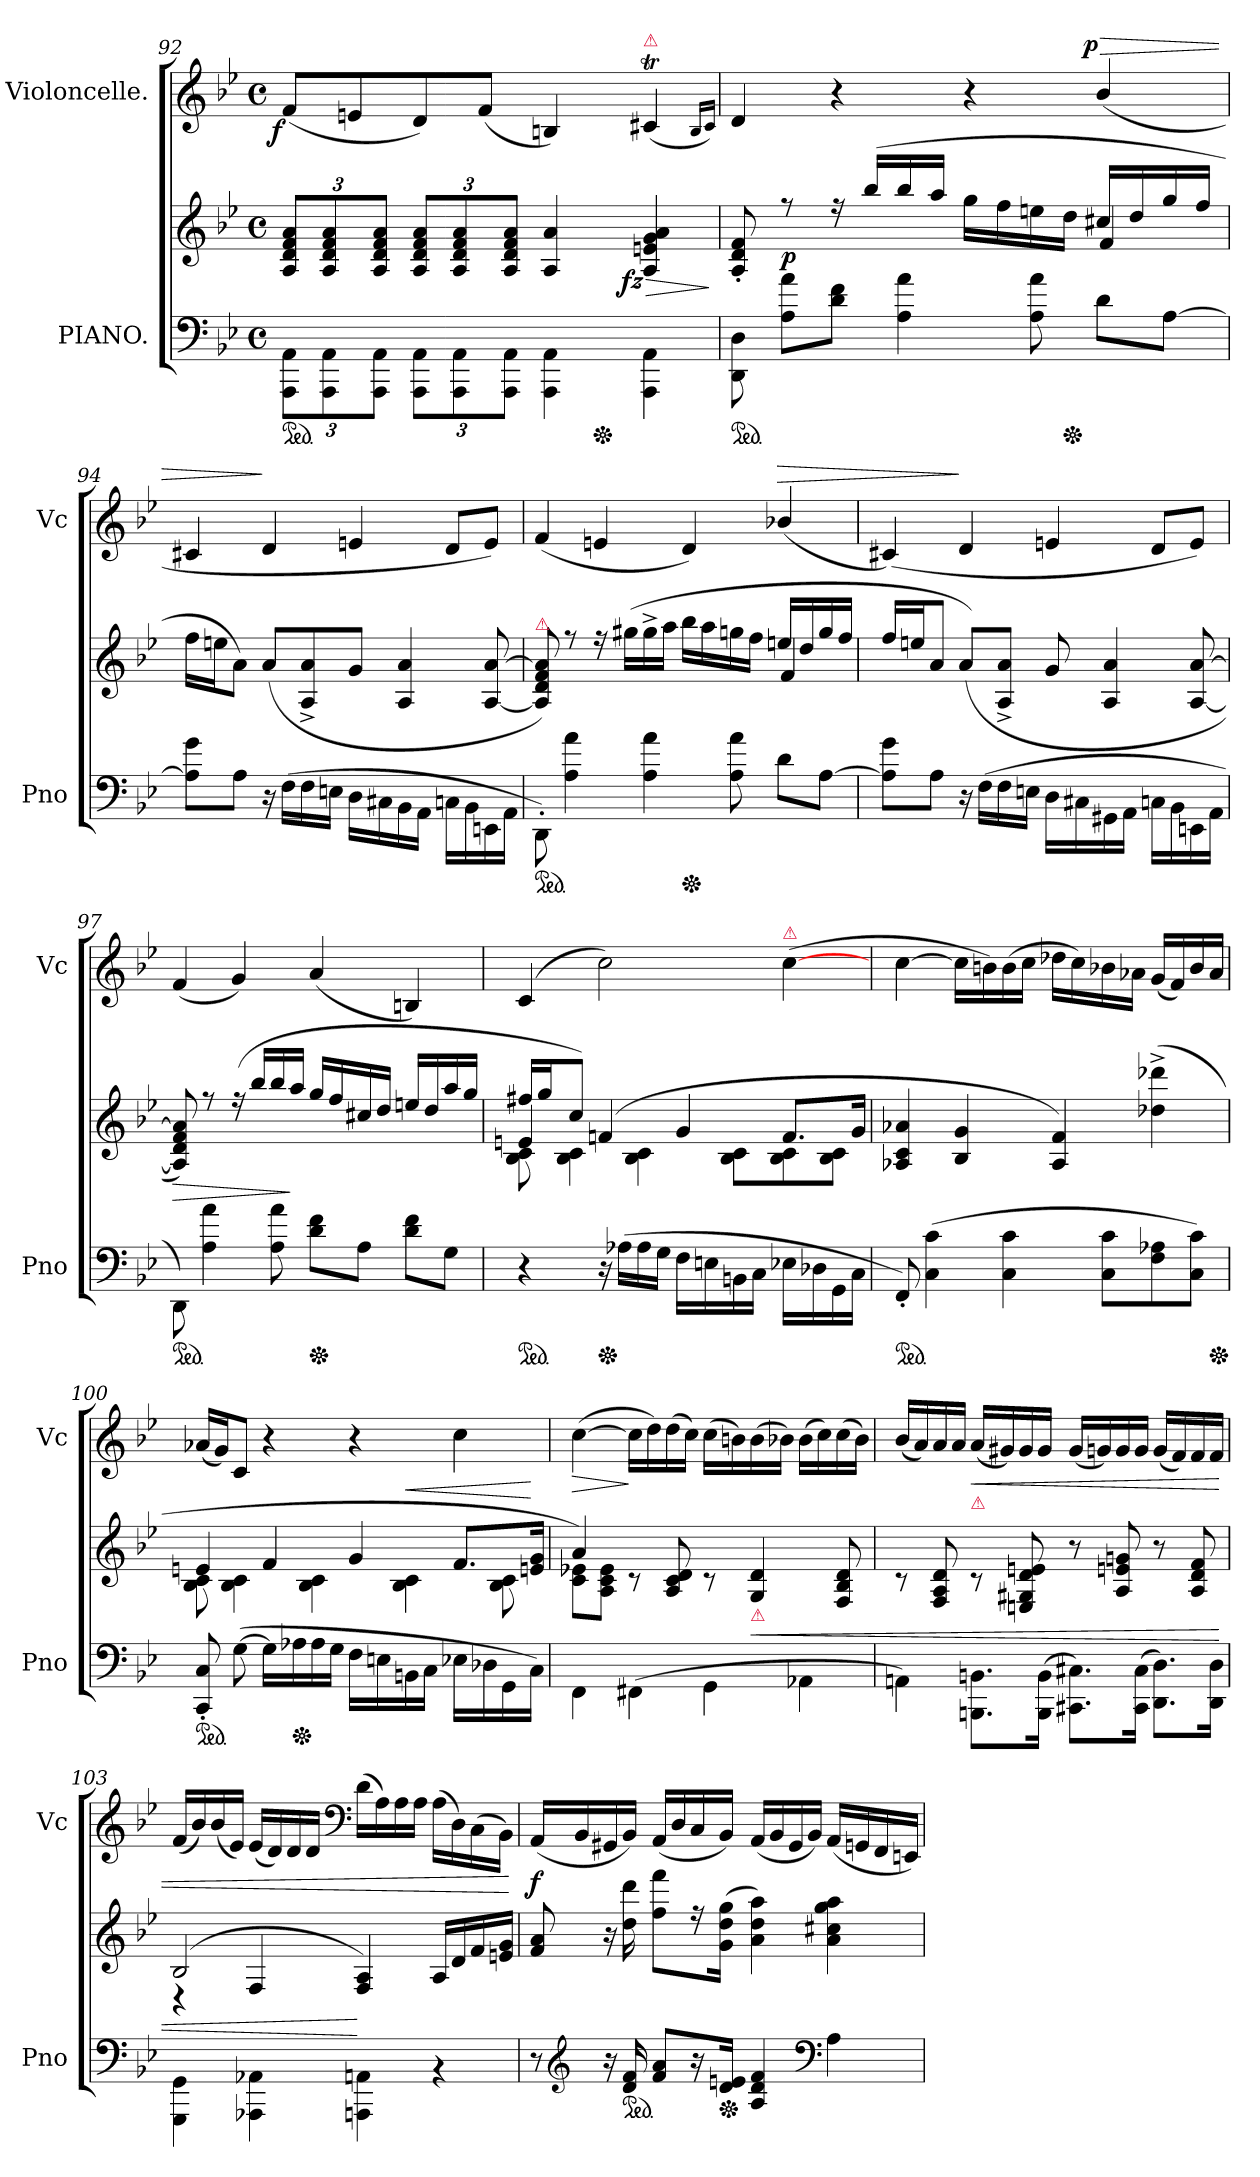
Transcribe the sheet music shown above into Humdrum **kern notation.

**kern	**kern	**dynam	**kern	**dynam
*part2	*part2	*part2	*part1	*part1
*staff3	*staff2	*staff2/3	*staff1	*staff1
*I"PIANO.	*	*	*I"Violoncelle.	*
*I'Pno	*	*	*I'Vc	*
*clefF4	*clefG2	*	*clefG2	*
*k[b-e-]	*k[b-e-]	*	*k[b-e-]	*
*M4/4	*M4/4	*	*M4/4	*
*met(c)	*met(c)	*	*met(c)	*
=92	=92	=92	=92	=92
!	!	!	!	!LO:DY:rj
*ped	*	*	*	*
*	*^	*	*	*
12AAA\ 12AA\L	12A/ 12d/ 12f/ 12a/L	2ryy	.	(<8f!L	f
12AAA\ 12AA\	12A/ 12d/ 12f/ 12a/	.	.	.	.
.	.	.	.	8en!	.
12AAA\ 12AA\J	12A/ 12d/ 12f/ 12a/J	.	.	.	.
12AAA\ 12AA\L	12A/ 12d/ 12f/ 12a/L	.	.	8d!)	.
12AAA\ 12AA\	12A/ 12d/ 12f/ 12a/	.	.	.	.
.	.	.	.	(8f!J	.
12AAA\ 12AA\J	12A/ 12d/ 12f/ 12a/J	.	.	.	.
4AAA\ 4AA\	4A/ 4a/	8ryy	.	4Bn!)	.
*Xped	*	*	*	*	*
.	.	4.ryy	.	.	.
!	!	!	!	!LO:TX:a:color=crimson:t=⚠	!
!	!	!	!LO:DY:n=1:rj	!	!
4AAA\ 4AA\	4A/ 4en/ 4g/ 4a/	.	> fz	(<4c#Xt!	.
.	.	.	.	16qqB!/LL	.
.	.	.	.	16qqc#!/JJ)	.
.	.	.	]	.	.
=93	=93	=93	=93	=93	=93
*ped	*	*	*	*	*
8DD\ 8D\	8A'>/ 8d'>/ 8f'>/	2raayy	.	4dTTT!	.
8A\ 8a\L	8rff	.	p	.	.
8d\ 8f\J	16rff	.	.	4r	.
.	(>16bb-/LL	.	.	.	.
4A\ 4a\	16bb-	.	.	.	.
.	16aaJJ	.	.	.	.
.	16ggLL	4rgyy	.	4r	.
.	16ff	.	.	.	.
8A\ 8a\	16een	.	.	.	.
*Xped	*	*	*	*	*
.	16ddJJ	.	.	.	.
!	!	!	!	!	!LO:HP:a
!	!	!	!	!	!LO:DY:n=1:a:rj
8d\L	16cc#XLL	4f/	.	(<4b-!/	> p
.	16dd	.	.	.	.
[8A\J	16gg/	.	.	.	.
.	16ffJJ	.	.	.	.
*	*v	*v	*	*	*
=94	=94	=94	=94	=94
8A]\ 8g\L	16ffLL	.	4c#X!	.
.	16eenJ	.	.	.
8AJ	8aJ)	.	.	.
16r	(>8aL	.	4d!	]
(<16FLL	.	.	.	.
16F\	8A^</ 8a^</	.	.	.
16En\JJ	.	.	.	.
16DLL	8gJ	.	4en!	.
16C#X	.	.	.	.
16BB-\	4A/ 4a/	.	.	.
16AA\JJ	.	.	.	.
16Cn\LL	.	.	8d!L	.
16BB-\	.	.	.	.
16EEn\	[8A/ [8a/	.	8e!J)	.
16AA\JJ	.	.	.	.
=95	=95	=95	=95	=95
*	*^	*	*	*
!	!LO:TX:a:color=crimson:t=⚠	!	!	!	!
*ped	*	*	*	*	*
8DD'>\)	8A]/ 8d/ 8f/ 8a]/)	2rFyy	.	(<4f!	.
4A\ 4a\	8rff	.	.	.	.
.	16rff	.	.	4en!	.
.	(>16gg#XLL	.	.	.	.
4A\ 4a\	16gg#^<	.	.	.	.
.	16aaJJ	.	.	.	.
*Xped	*	*	*	*	*
.	16bb-LL	4rddyy	.	4d!)	.
.	16aa	.	.	.	.
8A\ 8a\	16ggn	.	.	.	.
.	16ffJJ	.	.	.	.
!	!	!	!	!	!LO:HP:a
8d\L	16eenLL	4f/	.	(<4b-X!/	>
.	16dd	.	.	.	.
[8AJ	16gg	.	.	.	.
.	16ffJJ	.	.	.	.
*	*v	*v	*	*	*
=96	=96	=96	=96	=96
8A]\ 8g\L	16ff/LL	.	(<4c#X!)	.
.	16een/J	.	.	.
8AJ	8a/J	.	.	.
16r	(>8aL)	.	4d!	]
(<16FLL	.	.	.	.
16F\	8A^</ 8a^</J	.	.	.
16En\JJ	.	.	.	.
16DLL	8g	.	4en!	.
16C#X	.	.	.	.
16GG#X\	4A/ 4a/	.	.	.
16AA\JJ	.	.	.	.
16Cn\LL	.	.	8d!L	.
16BB-\	.	.	.	.
16EEn\	[8A/ [8a/	.	8e!J)	.
16AA\JJ	.	.	.	.
=97	=97	=97	=97	=97
*ped	*	*	*	*
8DD\)	8A]/ 8d/ 8f/ 8a]/)	>	(<4f!	.
4A\ 4a\	8rff	.	.	.
.	(>16rff	.	4g!)	.
.	16bb-/LL	.	.	.
8A\ 8a\	16bb-/	.	.	.
.	16aa/JJ	]	.	.
*Xped	*	*	*	*
8d\ 8f\L	16gg/LL	.	(<4a!	.
.	16ff/	.	.	.
8AJ	16cc#X	.	.	.
.	16ddJJ	.	.	.
8d\ 8f\L	16een/LL	.	4Bn!)	.
.	16dd/	.	.	.
8GJ	16aa	.	.	.
.	16ggJJ	.	.	.
=98	=98	=98	=98	=98
*	*^	*	*	*
*	*	*^	*	*	*
*ped	*	*	*	*	*	*
4r	16ff#XLL	4en/	8B-\ 8c\	.	(>4c!	.
.	16ggJ	.	.	.	.	.
.	8ccJ)	.	4B-\ 4c\	.	.	.
*Xped	*	*	*	*	*	*
16r	(>4fn/	4rcccyy	.	.	2cc!)	.
(>16A-XLL	.	.	.	.	.	.
16A-	.	.	4B-\ 4c\	.	.	.
16GJJ	.	.	.	.	.	.
16FLL	4g/	2rcccyy	.	.	.	.
16En	.	.	.	.	.	.
16BBn	.	.	8B-\ 8c\L	.	.	.
16CJJ	.	.	.	.	.	.
!	!	!	!	!	!LO:TX:a:color=crimson:t=⚠	!
16E-XLL	8.f/L	.	8B-\ 8c\	.	(>[>4cc!	.
16D-X	.	.	.	.	.	.
16GG\	.	.	8B-\ 8c\J	.	.	.
16CJJ	16g/Jk	.	.	.	.	.
*	*v	*v	*v	*	*	*
=99	=99	=99	=99	=99
*ped	*	*	*	*
*	*^	*	*	*
8FF'<)	4A-X 4c 4a-X	2...ryy	.	[4cc!	.
(4C 4c	.	.	.	.	.
.	4B- 4g	.	.	16cc!LL]	.
.	.	.	.	16bn!)	.
4C 4c	.	.	.	(>16b!	.
.	.	.	.	16cc!JJ	.
.	4A- 4f)	.	.	16dd-X!LL	.
.	.	.	.	16cc!)	.
8C 8cL	.	.	.	16b-X!	.
.	.	.	.	16a-X!JJ	.
8F 8A-X	(>4dd-X^< 4ddd-X^<	.	.	(<16g!LL	.
.	.	.	.	16f!)	.
8C 8cJ)	.	.	.	16b-!	.
*Xped	*	*	*	*	*
.	.	16ryy	.	16a-!JJ	.
=100	=100	=100	=100	=100	=100
*ped	*	*	*	*	*
8CC'< 8C'<	4en	8B- 8c	.	(<16a-X!LL	.
.	.	.	.	16g!J)	.
(>[8G	.	4B- 4c	.	8c!J	.
16GLL]	4f	.	.	4r	.
*Xped	*	*	*	*	*
16A-X	.	.	.	.	.
16A-	.	4B- 4c	.	.	.
16GJJ	.	.	.	.	.
16FLL	4g	.	.	4r	.
16En	.	.	.	.	.
!	!	!	!LO:HP:a	!	!
16BBn	.	4B- 4c	<	.	.
16CJJ	.	.	.	.	.
16E-X\LL	8.fL	.	.	4cc!	.
16D-X	.	.	.	.	.
16GG	.	8B- 8c	.	.	.
16CJJ)	16en 16gJk	.	[	.	.
=101	=101	=101	=101	=101	=101
!	!	!	!	!	!LO:HP:b
4FF\	4a)	8c 8e-XL	.	(>[4cc!	>
.	.	8A 8c 8e-J	.	.	.
(<4FF#X\	4ryy	8rc	.	16cc!LL]	]
.	.	.	.	16dd!)	.
.	.	8A/ 8c/ 8d/	.	(16dd!	.
.	.	.	.	16cc!JJ)	.
4GG\	2rddyy	8rc	.	(>16cc!LL	.
.	.	.	.	16bn!)	.
!	!	!LO:TX:b:color=crimson:t=⚠	!	!	!
.	.	4G/ 4d/	<	(>16b!	.
.	.	.	.	16b-X!JJ)	.
4AA-X\	.	.	.	(>16b-!LL	.
.	.	.	.	16cc!)	.
.	.	8F/ 8B-/ 8d/	.	(>16cc!	.
.	.	.	.	16b-!JJ)	.
*	*v	*v	*	*	*
=102	=102	=102	=102	=102
4AAn\)	8rc	.	(<16b-!LL	.
.	.	.	16a!)	.
.	8F/ 8A/ 8d/	.	16a!	.
.	.	.	16a!JJ	.
!	!	!	!LO:TX:b:color=crimson:t=⚠	!
!	!	!	!	!LO:HP:b
8.BBBn 8.BBnL	8rc	.	(<16a!LL	<
.	.	.	16g#X!)	.
.	8En/ 8G#X/ 8d/ 8en/	.	16g#!	.
(>16BBB\ 16BB\Jk	.	.	16g#!JJ	.
8.CC#X 8.C#XL)	8r	.	(<16g#!LL	.
.	.	.	16gn!)	.
.	8A/ 8en/ 8gn/	.	16g!	.
(>16CC#\ 16C#\Jk	.	.	16g!JJ	.
8.DD 8.DL)	8r	.	(<16g!LL	.
.	.	.	16f!)	.
.	8A/ 8d/ 8f/	.	16f!	.
16DD\ 16D\Jk	.	.	16f!JJ	.
=103	=103	=103	=103	=103
*	*^	*	*	*
4GGG\ 4GG\	(>2B-/	4rD	.	(<16f!LL	.
.	.	.	.	16b-!)	.
.	.	.	.	(16b-!	.
.	.	.	.	16e-!JJ)	.
4AAA-X\ 4AA-X\	.	4F/	.	(<16e-!LL	.
.	.	.	.	16d!)	.
.	.	.	.	16d!	.
.	.	.	.	16d!JJ	.
*	*	*	*	*clefF4	*
4AAAn\ 4AAn\	4F/ 4A/)	2ryy	[	(>16d!LL	.
.	.	.	.	16A!)	.
.	.	.	.	16A!	.
.	.	.	.	16A!JJ	.
4rBB	16A/LL	.	.	(>16A!LL	.
.	16d	.	.	16D!)	.
.	16f	.	.	(>16C!	.
.	16en 16gJJ	.	.	16BB-!JJ)	.
*	*v	*v	*	*	*
.	.	.	.	[
=104	=104	=104	=104	=104
8r	8f 8a	.	(<16AA!LL	f
*clefG2	*	*	*	*
.	.	.	16BB-!	.
16r	16r	.	16GG#X!	.
*ped	*	*	*	*
16d 16f	16dd 16ddd	.	16BB-!JJ)	.
8f 8aL	8ff 8fffL	.	(<16AA!LL	.
.	.	.	16D!	.
16r	16r	.	16C!	.
*Xped	*	*	*	*
16d 16enJk	(>16g 16dd 16ggJk	.	16BB-!JJ)	.
4A 4d 4f	4a 4dd 4aa)	.	(<16AA!LL	.
.	.	.	16BB-!	.
.	.	.	16GG#!	.
.	.	.	16BB-!JJ)	.
*clefF4	*	*	*	*
4A	4a 4cc#X 4gg 4aa	.	(<16AA!LL	.
.	.	.	16GGn!	.
.	.	.	16FF!	.
.	.	.	16EEn!JJ)	.
=	=	=	=	=
*-	*-	*-	*-	*-
